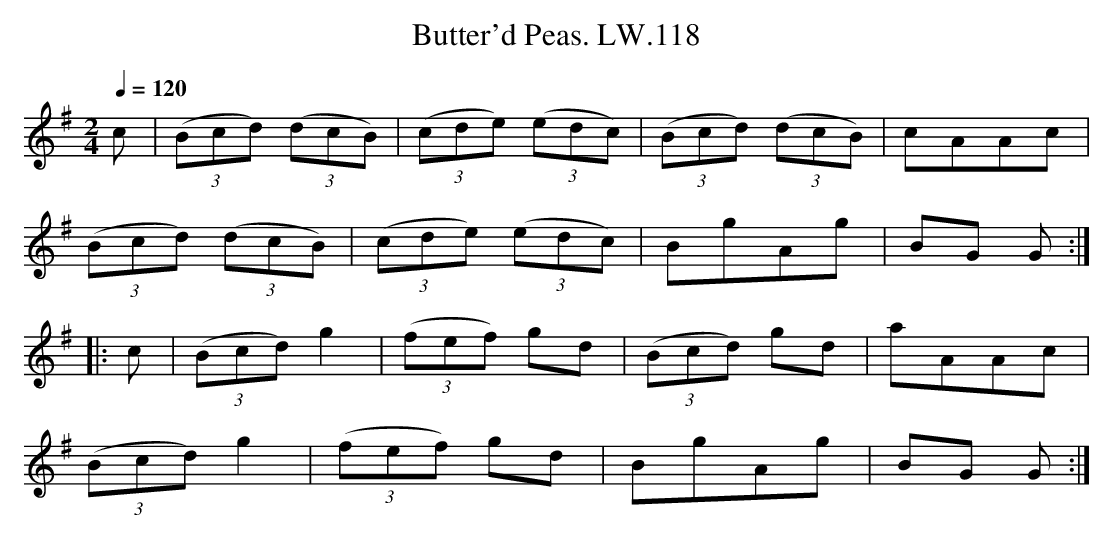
X:1
T:Butter'd Peas. LW.118
M:2/4
Q:1/4=120
L:1/8
K:G
c | ((3Bcd) ((3dcB) | ((3cde) ((3edc) | ((3Bcd) ((3dcB) | cAAc |
((3Bcd) ((3dcB) | ((3cde) ((3edc) | BgAg | BG G :|
|: c | ((3Bcd) g2 | ((3fef) gd | ((3Bcd) gd | aAAc |
((3Bcd) g2 | ((3fef) gd | BgAg | BG G :|
